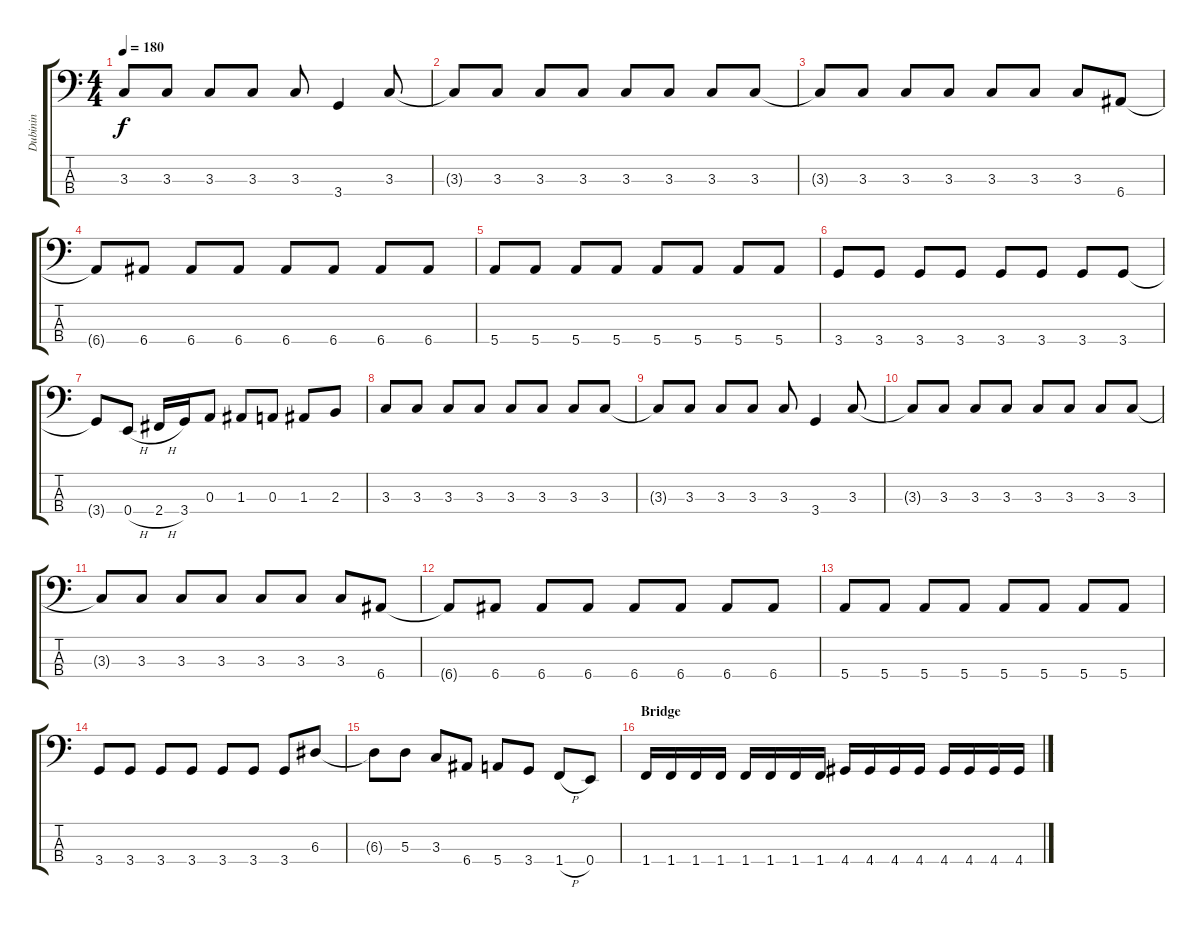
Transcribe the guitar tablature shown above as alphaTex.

\track ("Dubinin" "Dubinin") {instrument electricbassfinger}
\staff {score tabs}
\tuning (G2 D2 A1 E1) {hide}
\ts (4 4)
\tempo 180
\clef f4
\ks c
3.3{t}.8{dy f} 3.3.8 3.3.8 3.3.8 3.3.8 3.4.4 3.3.8 |
3.3{t}.8 3.3.8 3.3.8 3.3.8 3.3.8 3.3.8 3.3.8 3.3.8 |
3.3{t}.8 3.3.8 3.3.8 3.3.8 3.3.8 3.3.8 3.3.8 6.4.8 |
6.4{t}.8 6.4.8 6.4.8 6.4.8 6.4.8 6.4.8 6.4.8 6.4.8 |
5.4.8 5.4.8 5.4.8 5.4.8 5.4.8 5.4.8 5.4.8 5.4.8 |
3.4.8 3.4.8 3.4.8 3.4.8 3.4.8 3.4.8 3.4.8 3.4.8 |
3.4{t}.8 0.4{h}.8 2.4{h}.16 3.4.16 0.3.8 1.3.8 0.3.8 1.3.8 2.3.8 |
3.3.8 3.3.8 3.3.8 3.3.8 3.3.8 3.3.8 3.3.8 3.3.8 |
3.3{t}.8 3.3.8 3.3.8 3.3.8 3.3.8 3.4.4 3.3.8 |
3.3{t}.8 3.3.8 3.3.8 3.3.8 3.3.8 3.3.8 3.3.8 3.3.8 |
3.3{t}.8 3.3.8 3.3.8 3.3.8 3.3.8 3.3.8 3.3.8 6.4.8 |
6.4{t}.8 6.4.8 6.4.8 6.4.8 6.4.8 6.4.8 6.4.8 6.4.8 |
5.4.8 5.4.8 5.4.8 5.4.8 5.4.8 5.4.8 5.4.8 5.4.8 |
3.4.8 3.4.8 3.4.8 3.4.8 3.4.8 3.4.8 3.4.8 6.3.8 |
6.3{t}.8 5.3.8 3.3.8 6.4.8 5.4.8 3.4.8 1.4{h}.8 0.4.8 |
\section ("" "Bridge")
1.4.16 1.4.16 1.4.16 1.4.16 1.4.16 1.4.16 1.4.16 1.4.16 4.4.16 4.4.16 4.4.16 4.4.16 4.4.16 4.4.16 4.4.16 4.4.16
